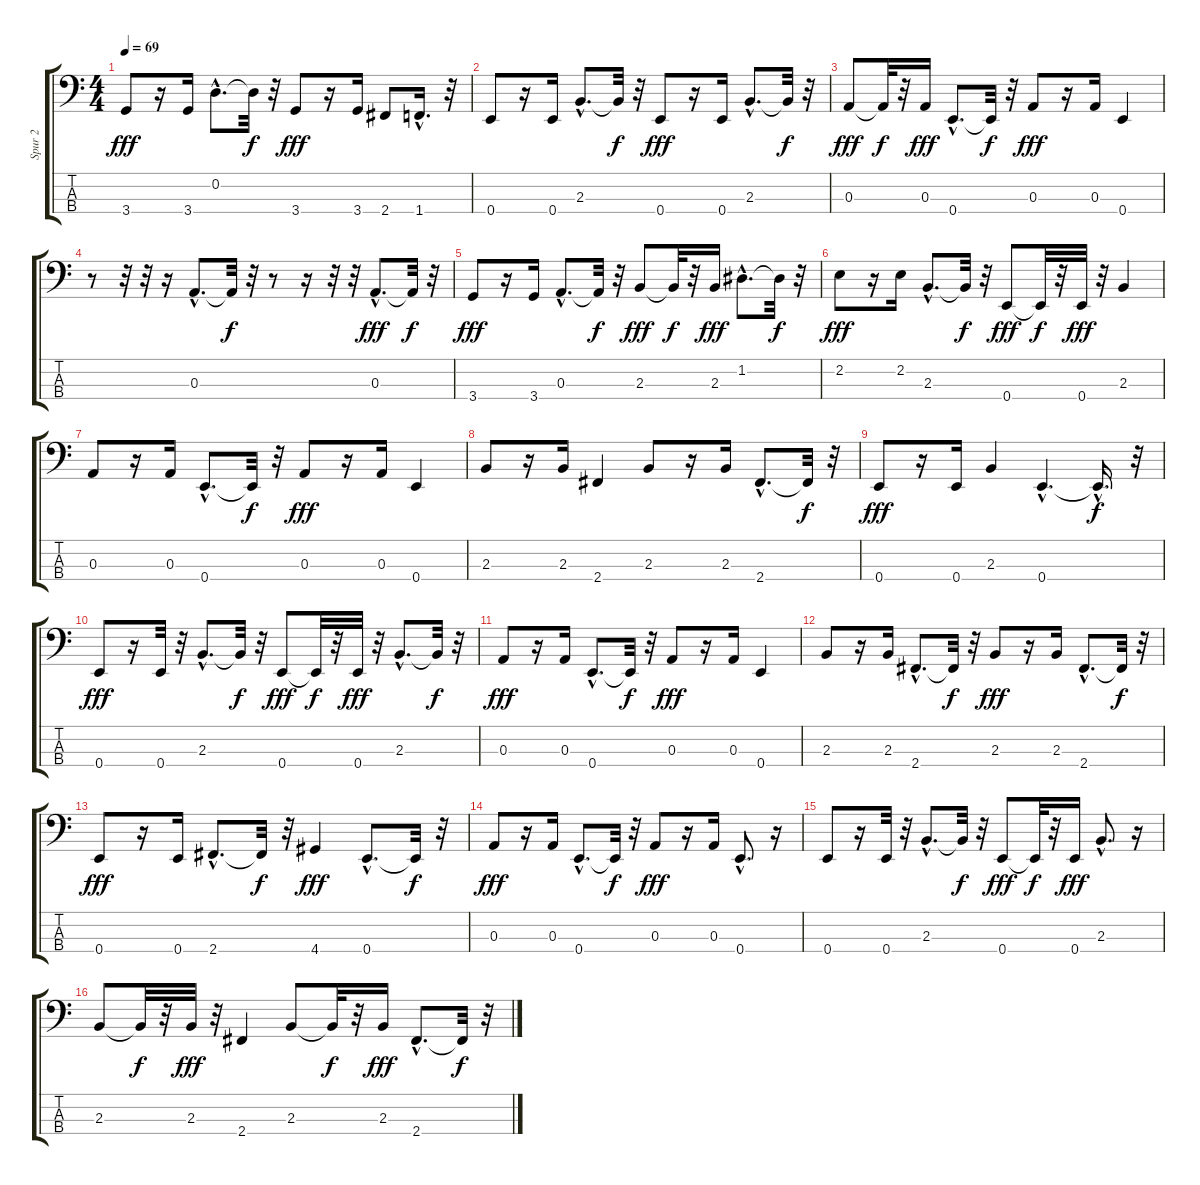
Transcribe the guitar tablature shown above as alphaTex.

\track ("Spur 2" "Spur 2") {instrument electricbassfinger}
\staff {score tabs}
\tuning (G2 D2 A1 E1) {hide}
\ts (4 4)
\tempo 69
\clef f4
\ks c
3.4.8{dy fff} r.16 3.4.16 0.2{hac}.8{d} 0.2{t}.32{dy f} r.32 3.4.8{dy fff} r.16 3.4.16 2.4.8 1.4{hac}.16{d} r.32 |
0.4.8 r.16 0.4.16 2.3{hac}.8{d} 2.3{t}.32{dy f} r.32 0.4.8{dy fff} r.16 0.4.16 2.3{hac}.8{d} 2.3{t}.32{dy f} r.32 |
0.3.8{dy fff} 0.3{t}.32{dy f} r.32 0.3.16{dy fff} 0.4{hac}.8{d} 0.4{t}.32{dy f} r.32 0.3.8{dy fff} r.16 0.3.16 0.4.4 |
r.8 r.32 r.32 r.16 0.3{hac}.8{d} 0.3{t}.32{dy f} r.32 r.8 r.16 r.32 r.32 0.3{hac}.8{d dy fff} 0.3{t}.32{dy f} r.32 |
3.4.8{dy fff} r.16 3.4.16 0.3{hac}.8{d} 0.3{t}.32{dy f} r.32 2.3.8{dy fff} 2.3{t}.32{dy f} r.32 2.3.16{dy fff} 1.2{hac}.8{d} 1.2{t}.32{dy f} r.32 |
2.2.8{dy fff} r.16 2.2.16 2.3{hac}.8{d} 2.3{t}.32{dy f} r.32 0.4.8{dy fff} 0.4{t}.32{dy f} r.32 0.4.32{dy fff} r.32 2.3.4 |
0.3.8 r.16 0.3.16 0.4{hac}.8{d} 0.4{t}.32{dy f} r.32 0.3.8{dy fff} r.16 0.3.16 0.4.4 |
2.3.8 r.16 2.3.16 2.4.4 2.3.8 r.16 2.3.16 2.4{hac}.8{d} 2.4{t}.32{dy f} r.32 |
0.4.8{dy fff} r.16 0.4.16 2.3.4 0.4{hac}.4{d} 0.4{hac t}.16{d dy f} r.32 |
0.4.8{dy fff} r.16 0.4.32 r.32 2.3{hac}.8{d} 2.3{t}.32{dy f} r.32 0.4.8{dy fff} 0.4{t}.32{dy f} r.32 0.4.32{dy fff} r.32 2.3{hac}.8{d} 2.3{t}.32{dy f} r.32 |
0.3.8{dy fff} r.16 0.3.16 0.4{hac}.8{d} 0.4{t}.32{dy f} r.32 0.3.8{dy fff} r.16 0.3.16 0.4.4 |
2.3.8 r.16 2.3.16 2.4{hac}.8{d} 2.4{t}.32{dy f} r.32 2.3.8{dy fff} r.16 2.3.16 2.4{hac}.8{d} 2.4{t}.32{dy f} r.32 |
0.4.8{dy fff} r.16 0.4.16 2.4{hac}.8{d} 2.4{t}.32{dy f} r.32 4.4.4{dy fff} 0.4{hac}.8{d} 0.4{t}.32{dy f} r.32 |
0.3.8{dy fff} r.16 0.3.16 0.4{hac}.8{d} 0.4{t}.32{dy f} r.32 0.3.8{dy fff} r.16 0.3.16 0.4{hac}.8{d} r.16 |
0.4.8 r.16 0.4.32 r.32 2.3{hac}.8{d} 2.3{t}.32{dy f} r.32 0.4.8{dy fff} 0.4{t}.32{dy f} r.32 0.4.16{dy fff} 2.3{hac}.8{d} r.16 |
2.3.8 2.3{t}.32{dy f} r.32 2.3.32{dy fff} r.32 2.4.4 2.3.8 2.3{t}.32{dy f} r.32 2.3.16{dy fff} 2.4{hac}.8{d} 2.4{t}.32{dy f} r.32
